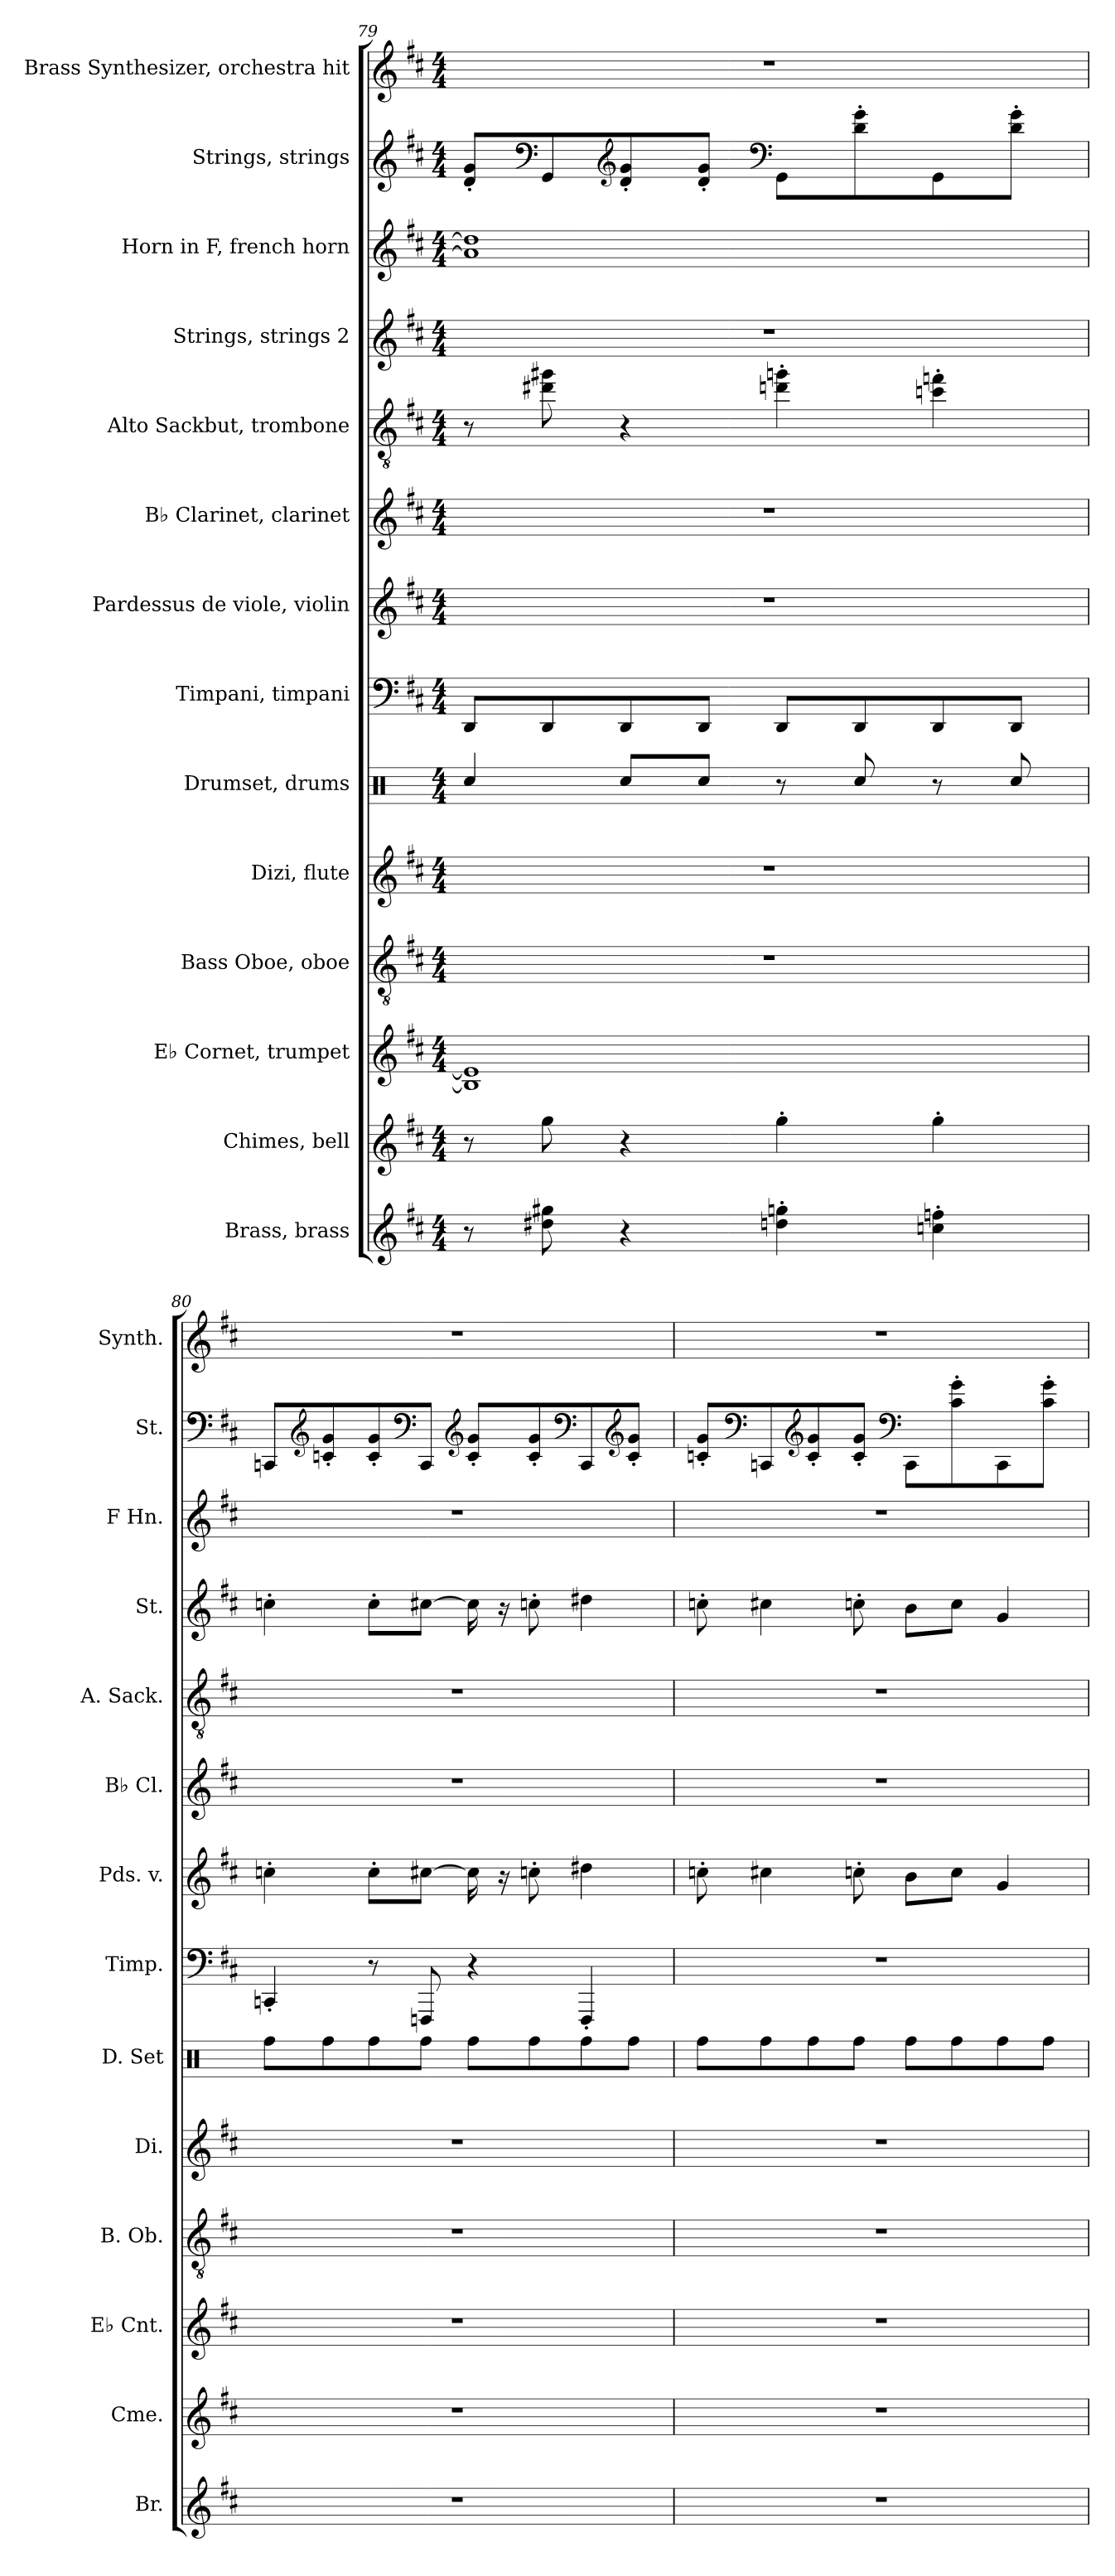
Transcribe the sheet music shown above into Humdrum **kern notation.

**kern	**kern	**kern	**kern	**kern	**kern	**kern	**kern	**kern	**kern	**kern	**kern	**kern	**kern
*part14	*part13	*part12	*part11	*part10	*part9	*part8	*part7	*part6	*part5	*part4	*part3	*part2	*part1
*staff14	*staff13	*staff12	*staff11	*staff10	*staff9	*staff8	*staff7	*staff6	*staff5	*staff4	*staff3	*staff2	*staff1
*I"Brass, brass	*I"Chimes, bell	*I"E♭ Cornet, trumpet	*I"Bass Oboe, oboe	*I"Dizi, flute	*I"Drumset, drums	*I"Timpani, timpani	*I"Pardessus de viole, violin	*I"B♭ Clarinet, clarinet	*I"Alto Sackbut, trombone	*I"Strings, strings 2	*I"Horn in F, french horn	*I"Strings, strings	*I"Brass Synthesizer, orchestra hit
*I'Br.	*I'Cme.	*I'E♭ Cnt.	*I'B. Ob.	*I'Di.	*I'D. Set	*I'Timp.	*I'Pds. v.	*I'B♭ Cl.	*I'A. Sack.	*I'St.	*I'F Hn.	*I'St.	*I'Synth.
*clefG2	*clefG2	*clefG2	*clefGv2	*clefG2	*clefX	*clefF4	*clefG2	*clefG2	*clefGv2	*clefG2	*clefG2	*clefG2	*clefG2
*	*	*ITrd-2c-3	*	*ITrd-7c-12	*	*	*	*ITrd1c2	*	*	*ITrd4c7	*	*
*k[f#c#]	*k[f#c#]	*k[b-]	*k[f#c#]	*k[f#c#]	*k[]	*k[f#c#]	*k[f#c#]	*k[]	*k[f#c#]	*k[f#c#]	*k[f#]	*k[f#c#]	*k[f#c#]
*M4/4	*M4/4	*M4/4	*M4/4	*M4/4	*M4/4	*M4/4	*M4/4	*M4/4	*M4/4	*M4/4	*M4/4	*M4/4	*M4/4
=79	=79	=79	=79	=79	=79	=79	=79	=79	=79	=79	=79	=79	=79
8r	8r	1d] 1g]	1r	1r	4Rcc/	8DD/L	1r	1r	8r	1r	1d] 1g]	8d/' 8g/'L	1r
*	*	*	*	*	*	*	*	*	*	*	*	*clefF4	*
8dd#X\ 8gg#X\	8gg\	.	.	.	.	8DD/	.	.	8dd#X\ 8gg#X\	.	.	8GG/	.
*	*	*	*	*	*	*	*	*	*	*	*	*clefG2	*
4r	4r	.	.	.	8Rcc/L	8DD/	.	.	4r	.	.	8d/' 8g/'	.
.	.	.	.	.	8Rcc/J	8DD/J	.	.	.	.	.	8d/' 8g/'J	.
*	*	*	*	*	*	*	*	*	*	*	*	*clefF4	*
4ddn\' 4ggn\'	4gg'\	.	.	.	8r	8DD/L	.	.	4ddn\' 4ggn\'	.	.	8GG\L	.
.	.	.	.	.	8Rcc/	8DD/	.	.	.	.	.	8d\' 8g\'	.
4ccn\' 4ffn\'	4gg'\	.	.	.	8r	8DD/	.	.	4ccn\' 4ffn\'	.	.	8GG\	.
.	.	.	.	.	8Rcc/	8DD/J	.	.	.	.	.	8d\' 8g\'J	.
!!LO:PB:g=z
=80	=80	=80	=80	=80	=80	=80	=80	=80	=80	=80	=80	=80	=80
1r	1r	1r	1r	1r	8Rff\L	4CCn'/	4ccn'\	1r	1r	4ccn'\	1r	8CCn/L	1r
*	*	*	*	*	*	*	*	*	*	*	*	*clefG2	*
.	.	.	.	.	8Rff\	.	.	.	.	.	.	8cn/' 8g/'	.
.	.	.	.	.	8Rff\	8r	8cc'\L	.	.	8cc'\L	.	8c/' 8g/'	.
*	*	*	*	*	*	*	*	*	*	*	*	*clefF4	*
.	.	.	.	.	8Rff\J	8FFFn/	[8cc#X\J	.	.	[8cc#X\J	.	8CC/J	.
*	*	*	*	*	*	*	*	*	*	*	*	*clefG2	*
.	.	.	.	.	8Rff\L	4r	16cc#\]	.	.	16cc#\]	.	8c/' 8g/'L	.
.	.	.	.	.	.	.	16r	.	.	16r	.	.	.
.	.	.	.	.	8Rff\	.	8ccn'\	.	.	8ccn'\	.	8c/' 8g/'	.
*	*	*	*	*	*	*	*	*	*	*	*	*clefF4	*
.	.	.	.	.	8Rff\	4FFF'/	4dd#X\	.	.	4dd#X\	.	8CC/	.
*	*	*	*	*	*	*	*	*	*	*	*	*clefG2	*
.	.	.	.	.	8Rff\J	.	.	.	.	.	.	8c/' 8g/'J	.
=81	=81	=81	=81	=81	=81	=81	=81	=81	=81	=81	=81	=81	=81
1r	1r	1r	1r	1r	8Rff\L	1r	8ccn'\	1r	1r	8ccn'\	1r	8cn/' 8g/'L	1r
*	*	*	*	*	*	*	*	*	*	*	*	*clefF4	*
.	.	.	.	.	8Rff\	.	4cc#X\	.	.	4cc#X\	.	8CCn/	.
*	*	*	*	*	*	*	*	*	*	*	*	*clefG2	*
.	.	.	.	.	8Rff\	.	.	.	.	.	.	8c/' 8g/'	.
.	.	.	.	.	8Rff\J	.	8ccn'\	.	.	8ccn'\	.	8c/' 8g/'J	.
*	*	*	*	*	*	*	*	*	*	*	*	*clefF4	*
.	.	.	.	.	8Rff\L	.	8b\L	.	.	8b\L	.	8CC\L	.
.	.	.	.	.	8Rff\	.	8cc\J	.	.	8cc\J	.	8c\' 8g\'	.
.	.	.	.	.	8Rff\	.	4g/	.	.	4g/	.	8CC\	.
.	.	.	.	.	8Rff\J	.	.	.	.	.	.	8c\' 8g\'J	.
=	=	=	=	=	=	=	=	=	=	=	=	=	=
*-	*-	*-	*-	*-	*-	*-	*-	*-	*-	*-	*-	*-	*-
